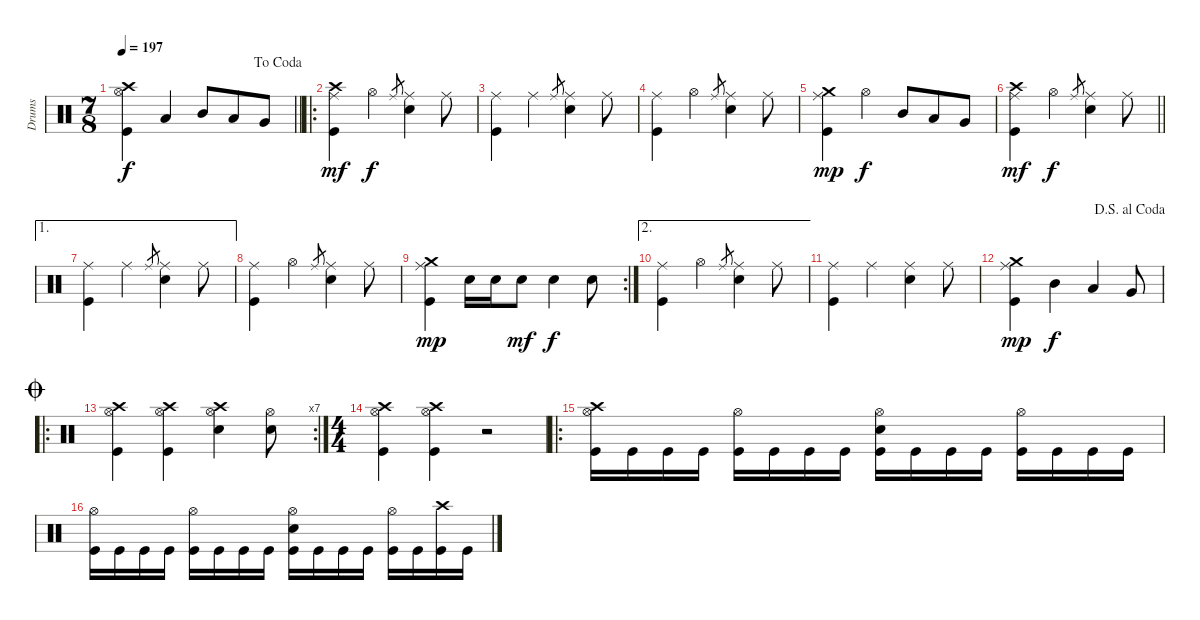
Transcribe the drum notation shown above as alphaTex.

\track ("Drums" "Drums") {instrument percussion}
\staff {score}
\articulation defaults
\ts (7 8)
\jump dacoda
\tempo 197
\clef neutral
\barLineRight lightlight
\ks c
("Hi-Hat (open)" "Crash high (hit)" "Kick (hit)").4{dy f} "Low Tom (hit)".4 "Mid Tom (hit)".8 "Low Tom (hit)".8 "Very Low Tom (hit)".8 |
\ro
("Crash high (hit)" "Ride (middle)" "Kick (hit)").4{dy mf} "Hi-Hat (open)".4{dy f} "Ride (middle)".8{gr} ("Ride (middle)" "Electric Snare (hit)").4 "Ride (middle)".8 |
("Ride (middle)" "Kick (hit)").4 "Ride (middle)".4 "Ride (middle)".8{gr} ("Ride (middle)" "Electric Snare (hit)").4 "Ride (middle)".8 |
("Ride (middle)" "Kick (hit)").4 "Hi-Hat (open)".4 "Ride (middle)".8{gr} ("Ride (middle)" "Electric Snare (hit)").4 "Ride (middle)".8 |
("Crash medium (hit)" "Ride (middle)" "Kick (hit)").4{dy mp} "Hi-Hat (open)".4{dy f} "Mid Tom (hit)".8 "Low Tom (hit)".8 "Very Low Tom (hit)".8 |
\barLineRight lightlight
("Crash high (hit)" "Ride (middle)" "Kick (hit)").4{dy mf} "Hi-Hat (open)".4{dy f} "Ride (middle)".8{gr} ("Ride (middle)" "Electric Snare (hit)").4 "Ride (middle)".8 |
\ae 1
("Ride (middle)" "Kick (hit)").4 "Ride (middle)".4 "Ride (middle)".8{gr} ("Ride (middle)" "Electric Snare (hit)").4 "Ride (middle)".8 |
("Ride (middle)" "Kick (hit)").4 "Hi-Hat (open)".4 "Ride (middle)".8{gr} ("Ride (middle)" "Electric Snare (hit)").4 "Ride (middle)".8 |
\rc 2
("Crash medium (hit)" "Ride (middle)" "Kick (hit)").4{dy mp} "Electric Snare (hit)".16 "Electric Snare (hit)".16 "Electric Snare (hit)".8{dy mf} "Electric Snare (hit)".4{dy f} "Electric Snare (hit)".8 |
\ae 2
("Ride (middle)" "Kick (hit)").4 "Hi-Hat (open)".4 "Ride (middle)".8{gr} ("Ride (middle)" "Electric Snare (hit)").4 "Ride (middle)".8 |
("Ride (middle)" "Kick (hit)").4 "Ride (middle)".4 ("Ride (middle)" "Electric Snare (hit)").4 "Ride (middle)".8 |
\jump dalsegnoalcoda
("Crash medium (hit)" "Ride (middle)" "Kick (hit)").4{dy mp} "Mid Tom (hit)".4{dy f} "Low Tom (hit)".4 "Very Low Tom (hit)".8 |
\ro
\rc 7
\jump coda
("Crash high (hit)" "Hi-Hat (open)" "Kick (hit)").4 ("Crash high (hit)" "Hi-Hat (open)" "Kick (hit)").4 ("Crash high (hit)" "Hi-Hat (open)" "Electric Snare (hit)").4 ("Hi-Hat (open)" "Electric Snare (hit)").8 |
\ts (4 4)
("Crash high (hit)" "Hi-Hat (open)" "Kick (hit)").4 ("Crash high (hit)" "Hi-Hat (open)" "Kick (hit)").4 r.2 |
\ro
("Crash high (hit)" "Hi-Hat (open)" "Kick (hit)").16 "Kick (hit)".16 "Kick (hit)".16 "Kick (hit)".16 ("Hi-Hat (open)" "Kick (hit)").16 "Kick (hit)".16 "Kick (hit)".16 "Kick (hit)".16 ("Hi-Hat (open)" "Electric Snare (hit)" "Kick (hit)").16 "Kick (hit)".16 "Kick (hit)".16 "Kick (hit)".16 ("Hi-Hat (open)" "Kick (hit)").16 "Kick (hit)".16 "Kick (hit)".16 "Kick (hit)".16 |
("Hi-Hat (open)" "Kick (hit)").16 "Kick (hit)".16 "Kick (hit)".16 "Kick (hit)".16 ("Hi-Hat (open)" "Kick (hit)").16 "Kick (hit)".16 "Kick (hit)".16 "Kick (hit)".16 ("Hi-Hat (open)" "Electric Snare (hit)" "Kick (hit)").16 "Kick (hit)".16 "Kick (hit)".16 "Kick (hit)".16 ("Hi-Hat (open)" "Kick (hit)").16 "Kick (hit)".16 ("Crash high (hit)" "Kick (hit)").16 "Kick (hit)".16
